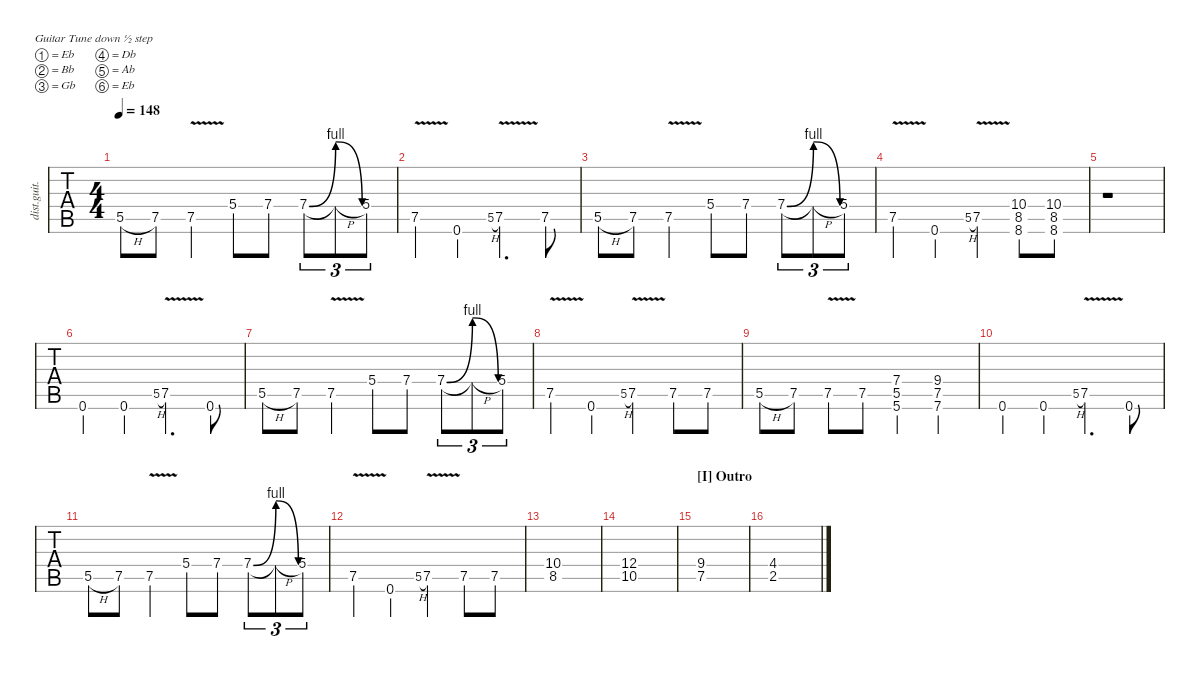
\defaultSystemsLayout 4
\hideDynamics
\bracketExtendMode nobrackets
\otherSystemsTrackNameOrientation horizontal
\track ("Rhythm Guitar 2 (Kirk)" "dist.guit.") {multiBarRest instrument distortionguitar}
\staff {tabs}
\tuning (Eb4 Bb3 Gb3 Db3 Ab2 Eb2)
\ts (4 4)
\tempo 148
\clef g2
\ks eminor
5.5{h acc #}.8{dy mf} 7.5{acc #}.8 7.5{v acc #}.4 5.4{acc #}.8 7.4{acc #}.8 7.4{be (bendrelease 0 0 27.599999999999998 4 34.8 4 47.4 0) acc #}.8{tu (3 2)} 7.4{h t acc #}.8{tu (3 2)} 5.4{acc #}.8{tu (3 2)} |
7.5{v acc #}.4 0.6{acc #}.4 5.5{h acc #}.8{gr onbeat} 7.5{v acc #}.4{d} 7.5{acc #}.8 |
5.5{h acc #}.8 7.5{acc #}.8 7.5{v acc #}.4 5.4{acc #}.8 7.4{acc #}.8 7.4{be (bendrelease 0 0 27.599999999999998 4 34.8 4 47.4 0) acc #}.8{tu (3 2)} 7.4{h t acc #}.8{tu (3 2)} 5.4{acc #}.8{tu (3 2)} |
7.5{v acc #}.4 0.6{acc #}.4 5.5{h acc #}.8{gr onbeat} 7.5{v acc #}.4 (8.5{acc forcenatural} 8.6{acc forcenatural} 10.4{acc forcenatural}).8 (8.5{acc forcenatural} 8.6{acc forcenatural} 10.4{acc forcenatural}).8 |
r.1 |
0.6{acc #}.4 0.6{acc #}.4 5.5{h acc #}.8{gr onbeat} 7.5{v acc #}.4{d} 0.6{acc #}.8 |
5.5{h acc #}.8 7.5{acc #}.8 7.5{v acc #}.4 5.4{acc #}.8 7.4{acc #}.8 7.4{be (bendrelease 0 0 27.599999999999998 4 34.8 4 47.4 0) acc #}.8{tu (3 2)} 7.4{h t acc #}.8{tu (3 2)} 5.4{acc #}.8{tu (3 2)} |
7.5{v acc #}.4 0.6{acc #}.4 5.5{h acc #}.8{gr onbeat} 7.5{v acc #}.4 7.5{acc #}.8 7.5{acc #}.8 |
5.5{h acc #}.8 7.5{acc #}.8 7.5{v acc #}.8 7.5{acc #}.8 (5.6{acc #} 5.5{acc #} 7.4{acc #}).4 (7.6{acc #} 7.5{acc #} 9.4{acc #}).4 |
0.6{acc #}.4 0.6{acc #}.4 5.5{h acc #}.8{gr onbeat} 7.5{v acc #}.4{d} 0.6{acc #}.8 |
5.5{h acc #}.8 7.5{acc #}.8 7.5{v acc #}.4 5.4{acc #}.8 7.4{acc #}.8 7.4{be (bendrelease 0 0 27.599999999999998 4 34.8 4 47.4 0) acc #}.8{tu (3 2)} 7.4{h t acc #}.8{tu (3 2)} 5.4{acc #}.8{tu (3 2)} |
7.5{v acc #}.4 0.6{acc #}.4 5.5{h acc #}.8{gr onbeat} 7.5{v acc #}.4 7.5{acc #}.8 7.5{acc #}.8 |
(8.5{acc forcenatural} 10.4{acc forcenatural}).1 |
(10.5{acc #} 12.4{acc #}).1 |
\section ("I" "Outro")
(7.5{acc #} 9.4{acc #}).1 |
(2.5{acc #} 4.4{acc forcenatural}).1
